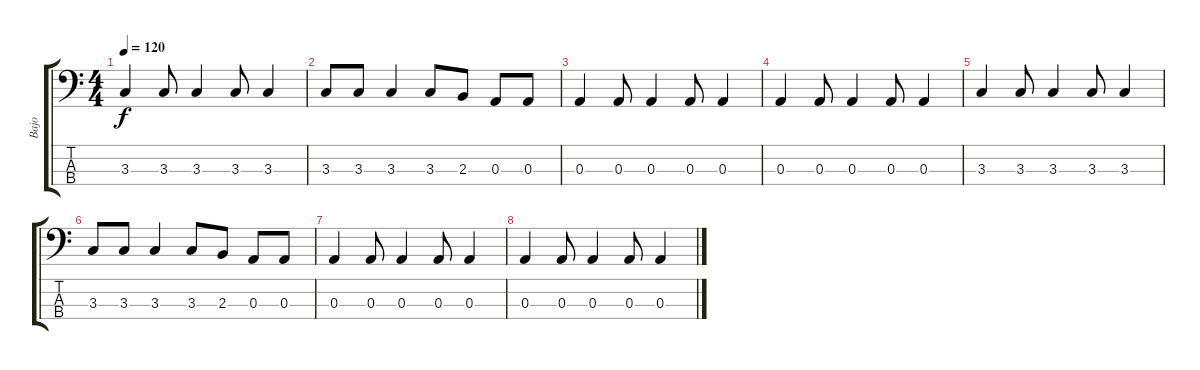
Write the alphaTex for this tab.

\track ("Bajo" "Bajo") {instrument electricbassfinger}
\staff {score tabs}
\tuning (G2 D2 A1 E1) {hide}
\ts (4 4)
\tempo 120
\clef f4
\ks c
3.3.4{dy f} 3.3.8 3.3.4 3.3.8 3.3.4 |
3.3.8 3.3.8 3.3.4 3.3.8 2.3.8 0.3.8 0.3.8 |
0.3.4 0.3.8 0.3.4 0.3.8 0.3.4 |
0.3.4 0.3.8 0.3.4 0.3.8 0.3.4 |
3.3.4 3.3.8 3.3.4 3.3.8 3.3.4 |
3.3.8 3.3.8 3.3.4 3.3.8 2.3.8 0.3.8 0.3.8 |
0.3.4 0.3.8 0.3.4 0.3.8 0.3.4 |
0.3.4 0.3.8 0.3.4 0.3.8 0.3.4
